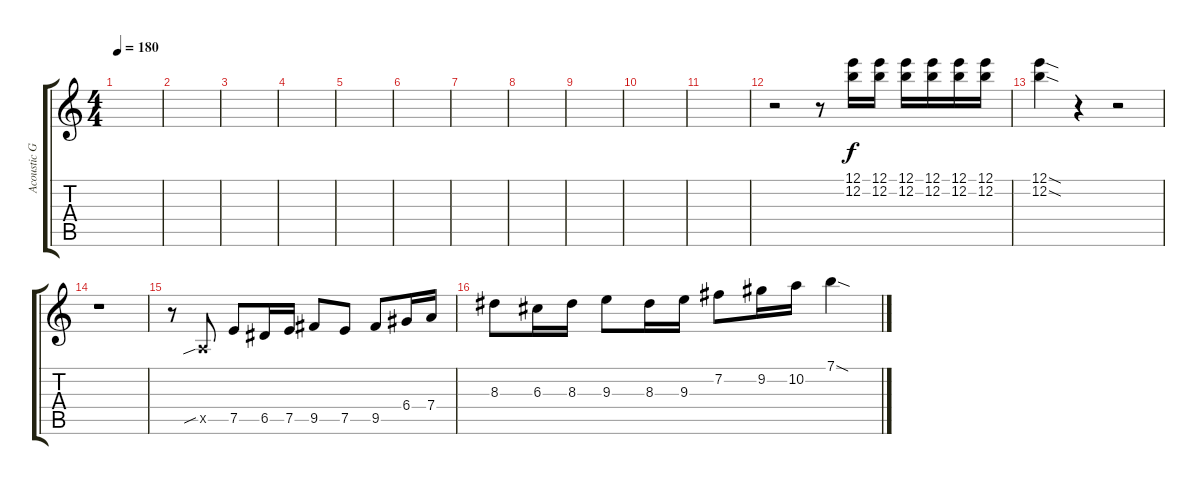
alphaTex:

\track ("Acoustic Guitar" "Acoustic G") {instrument acousticguitarsteel}
\staff {score tabs}
\tuning (E4 B3 G3 D3 A2 E2) {hide}
\ts (4 4)
\tempo 180
\clef g2
\ks c
|
|
|
|
|
|
|
|
|
|
|
r.2 r.8 (12.1 12.2).16 (12.1 12.2).16 (12.1 12.2).16 (12.1 12.2).16 (12.1 12.2).16 (12.1 12.2).16 |
(12.1{sod} 12.2{sod}).4 r.4 r.2 |
r.1 |
r.8 0.5{sib x}.8 7.5.8 6.5.16 7.5.16 9.5.8 7.5.8 9.5.8 6.4.16 7.4.16 |
8.3.8 6.3.16 8.3.16 9.3.8 8.3.16 9.3.16 7.2.8 9.2.16 10.2.16 7.1{sod}.4
